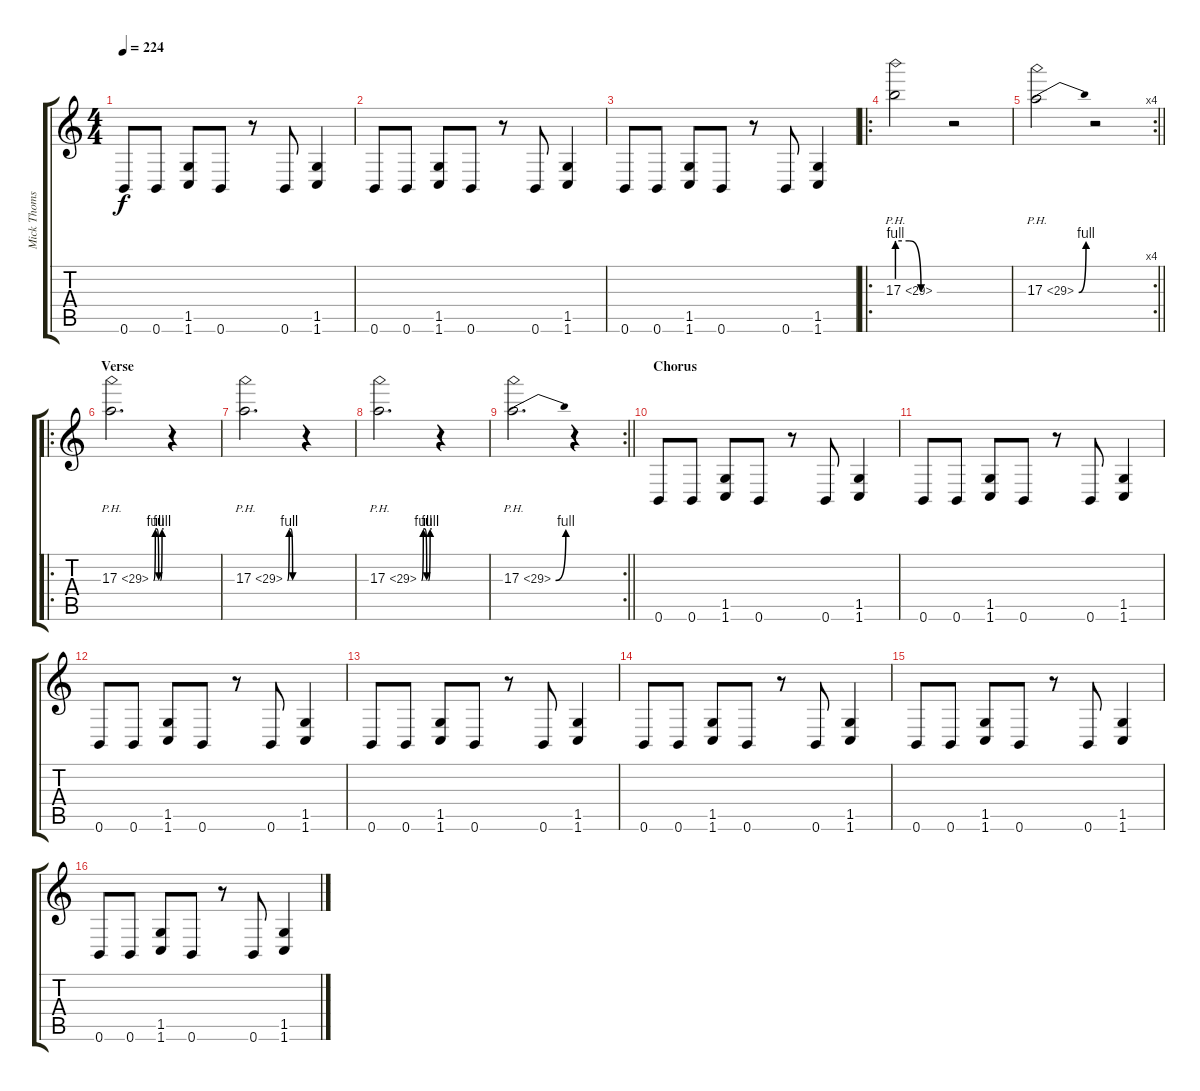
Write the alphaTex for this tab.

\track ("Mick Thomson" "Mick Thoms") {instrument overdrivenguitar}
\staff {score tabs}
\tuning (Db4 Ab3 E3 B2 Gb2 B1) {hide}
\ts (4 4)
\tempo 224
\clef g2
\ks c
0.6.8{dy f} 0.6.8 (1.5 1.6).8 0.6.8 r.8 0.6.8 (1.5 1.6).4 |
0.6.8 0.6.8 (1.5 1.6).8 0.6.8 r.8 0.6.8 (1.5 1.6).4 |
0.6.8 0.6.8 (1.5 1.6).8 0.6.8 r.8 0.6.8 (1.5 1.6).4 |
\ro
17.3{be (custom 0 4 15 4 30 0 60 0) ph 12}.2 r.2 |
\rc 4
\barLineRight lightlight
17.3{be (bend 0 0 60 4) ph 12}.2 r.2 |
\ro
\section ("" "Verse")
17.3{be (custom 0 0 10 4 20 4 30 0 40 0 50 4 60 4) ph 12}.2{d} r.4 |
17.3{be (custom 0 0 10 4 20 4 30 0 60 0) ph 12}.2{d} r.4 |
17.3{be (custom 0 0 10 4 20 4 30 0 40 0 50 4 60 4) ph 12}.2{d} r.4 |
\rc 2
\barLineRight lightlight
17.3{be (bend 0 0 60 4) ph 12}.2{d} r.4 |
\section ("" "Chorus")
0.6.8 0.6.8 (1.5 1.6).8 0.6.8 r.8 0.6.8 (1.5 1.6).4 |
0.6.8 0.6.8 (1.5 1.6).8 0.6.8 r.8 0.6.8 (1.5 1.6).4 |
0.6.8 0.6.8 (1.5 1.6).8 0.6.8 r.8 0.6.8 (1.5 1.6).4 |
0.6.8 0.6.8 (1.5 1.6).8 0.6.8 r.8 0.6.8 (1.5 1.6).4 |
0.6.8 0.6.8 (1.5 1.6).8 0.6.8 r.8 0.6.8 (1.5 1.6).4 |
0.6.8 0.6.8 (1.5 1.6).8 0.6.8 r.8 0.6.8 (1.5 1.6).4 |
0.6.8 0.6.8 (1.5 1.6).8 0.6.8 r.8 0.6.8 (1.5 1.6).4
